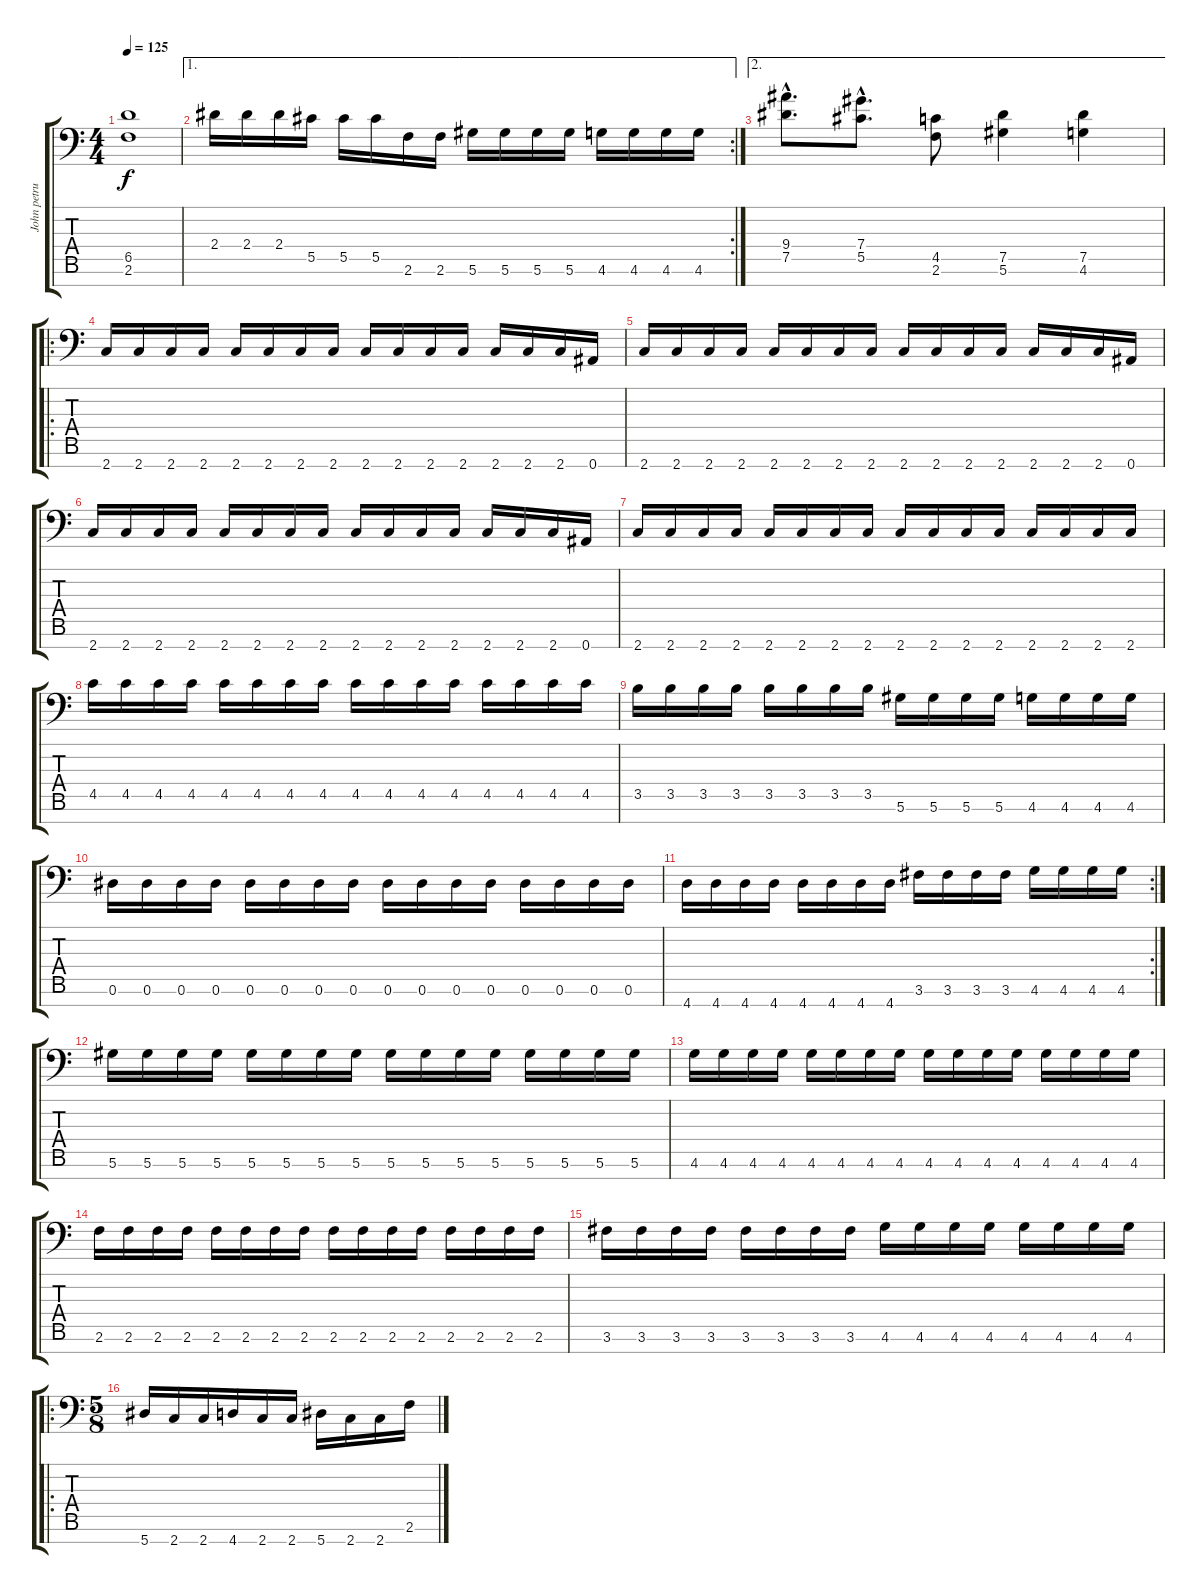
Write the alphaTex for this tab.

\track ("John petrucci" "John petru") {instrument distortionguitar}
\staff {score tabs}
\tuning (Eb4 Bb3 Gb3 Db3 Ab2 Eb2 Bb1) {hide}
\ts (4 4)
\tempo 125
\clef f4
\ks c
(6.5 2.6).1{dy f} |
\ae 1
\rc 2
2.4.16 2.4.16 2.4.16 5.5.16 5.5.16 5.5.16 2.6.16 2.6.16 5.6.16 5.6.16 5.6.16 5.6.16 4.6.16 4.6.16 4.6.16 4.6.16 |
\ae 2
(9.4{hac} 7.5{hac}).8{d} (7.4{hac} 5.5{hac}).8{d} (4.5 2.6).8 (7.5 5.6).4 (7.5 4.6).4 |
\ro
2.7.16 2.7.16 2.7.16 2.7.16 2.7.16 2.7.16 2.7.16 2.7.16 2.7.16 2.7.16 2.7.16 2.7.16 2.7.16 2.7.16 2.7.16 0.7.16 |
2.7.16 2.7.16 2.7.16 2.7.16 2.7.16 2.7.16 2.7.16 2.7.16 2.7.16 2.7.16 2.7.16 2.7.16 2.7.16 2.7.16 2.7.16 0.7.16 |
2.7.16 2.7.16 2.7.16 2.7.16 2.7.16 2.7.16 2.7.16 2.7.16 2.7.16 2.7.16 2.7.16 2.7.16 2.7.16 2.7.16 2.7.16 0.7.16 |
2.7.16 2.7.16 2.7.16 2.7.16 2.7.16 2.7.16 2.7.16 2.7.16 2.7.16 2.7.16 2.7.16 2.7.16 2.7.16 2.7.16 2.7.16 2.7.16 |
4.5.16 4.5.16 4.5.16 4.5.16 4.5.16 4.5.16 4.5.16 4.5.16 4.5.16 4.5.16 4.5.16 4.5.16 4.5.16 4.5.16 4.5.16 4.5.16 |
3.5.16 3.5.16 3.5.16 3.5.16 3.5.16 3.5.16 3.5.16 3.5.16 5.6.16 5.6.16 5.6.16 5.6.16 4.6.16 4.6.16 4.6.16 4.6.16 |
0.6.16 0.6.16 0.6.16 0.6.16 0.6.16 0.6.16 0.6.16 0.6.16 0.6.16 0.6.16 0.6.16 0.6.16 0.6.16 0.6.16 0.6.16 0.6.16 |
\rc 2
4.7.16 4.7.16 4.7.16 4.7.16 4.7.16 4.7.16 4.7.16 4.7.16 3.6.16 3.6.16 3.6.16 3.6.16 4.6.16 4.6.16 4.6.16 4.6.16 |
5.6.16 5.6.16 5.6.16 5.6.16 5.6.16 5.6.16 5.6.16 5.6.16 5.6.16 5.6.16 5.6.16 5.6.16 5.6.16 5.6.16 5.6.16 5.6.16 |
4.6.16 4.6.16 4.6.16 4.6.16 4.6.16 4.6.16 4.6.16 4.6.16 4.6.16 4.6.16 4.6.16 4.6.16 4.6.16 4.6.16 4.6.16 4.6.16 |
2.6.16 2.6.16 2.6.16 2.6.16 2.6.16 2.6.16 2.6.16 2.6.16 2.6.16 2.6.16 2.6.16 2.6.16 2.6.16 2.6.16 2.6.16 2.6.16 |
3.6.16 3.6.16 3.6.16 3.6.16 3.6.16 3.6.16 3.6.16 3.6.16 4.6.16 4.6.16 4.6.16 4.6.16 4.6.16 4.6.16 4.6.16 4.6.16 |
\ro
\ts (5 8)
5.7.16 2.7.16 2.7.16 4.7.16 2.7.16 2.7.16 5.7.16 2.7.16 2.7.16 2.6.16
